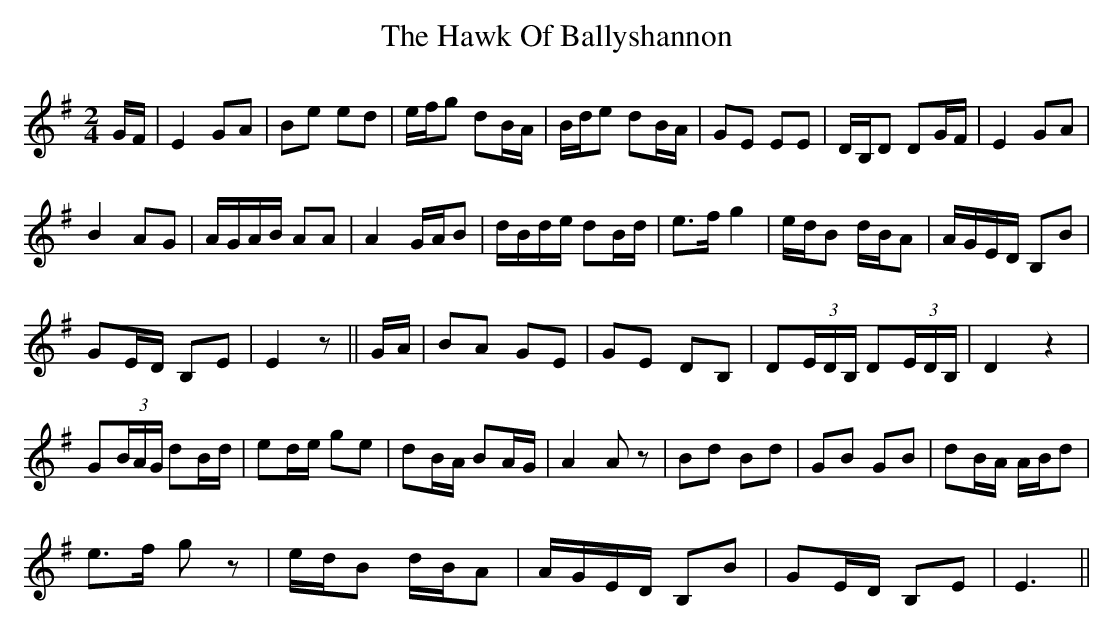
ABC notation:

X:1
T: The Hawk Of Ballyshannon
M: 2/4
L: 1/8
K: Gmaj
G/F/|E2 GA|Be ed|e/f/g dB/A/|B/d/e dB/A/|GE EE|D/B,/D DG/F/|E2 GA|
B2 AG|A/G/A/B/ AA|A2 G/A/B|d/B/d/e/ dB/d/|e>f g2|e/d/B d/B/A|A/G/E/D/ B,B|
GE/D/ B,E|E2 z||G/A/|BA GE|GE DB,|D(3E/D/B,/ D(3E/D/B,/|D2 z2|
G(3B/A/G/ dB/d/|ed/e/ ge|dB/A/ BA/G/|A2 A z|Bd Bd|GB GB|dB/A/ A/B/d|
e>f g z|e/d/B d/B/A|A/G/E/D/ B,B|GE/D/ B,E|E3||
